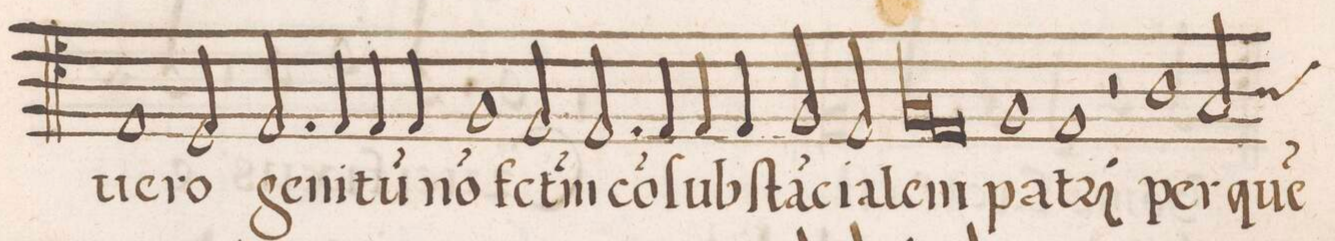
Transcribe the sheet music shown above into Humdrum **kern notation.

**kern	**text
*I"TENOR	*
*clefC4	*
*k[]	*
*met(C|)	*
*M2/1	*
1E/	ue-
=34-	=34-
2D/	-ro
2.E/	ge-
4E/	-ni-
4E/	-tu(m)
4E/	no(n)
=35-	=35-
1F/	f(a)c-
2E/	-t(u)m
2.E/	co(n)-
=36-	=36-
4E/	-ſub-
4E/	-ſta(n)-
4E/	-ci-
2F/	-a-
2E/	.
=37-	=37-
*lig	*
1F/	-lem
1E/	.
*Xlig	*
=38-	=38-
1F/	pa-
1E/	-tri
=39-	=39-
2r	.
1A\	per
*custos:A	*
2G/	que(m)
=40-	=40-
*-	*-
